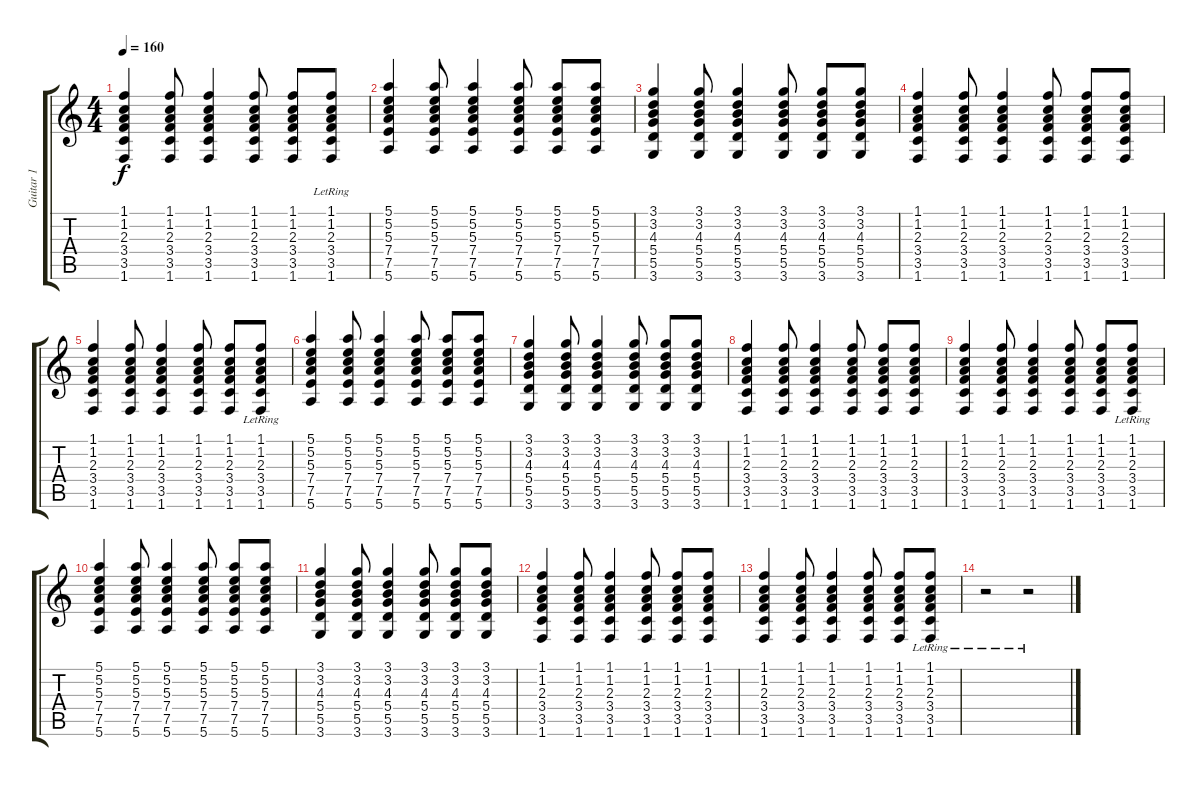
\track ("Guitar 1" "Guitar 1") {instrument acousticguitarsteel}
\staff {score tabs}
\tuning (E4 B3 G3 D3 A2 E2) {hide}
\ts (4 4)
\tempo 160
\clef g2
\ks c
(1.1 1.2 2.3 3.4 3.5 1.6).4{dy f} (1.1 1.2 2.3 3.4 3.5 1.6).8 (1.1 1.2 2.3 3.4 3.5 1.6).4 (1.1 1.2 2.3 3.4 3.5 1.6).8 (1.1 1.2 2.3 3.4 3.5 1.6).8 (1.1{lr} 1.2{lr} 2.3{lr} 3.4 3.5{lr} 1.6{lr}).8 |
(5.1 5.2 5.3 7.4 7.5 5.6).4 (5.1 5.2 5.3 7.4 7.5 5.6).8 (5.1 5.2 5.3 7.4 7.5 5.6).4 (5.1 5.2 5.3 7.4 7.5 5.6).8 (5.1 5.2 5.3 7.4 7.5 5.6).8 (5.1 5.2 5.3 7.4 7.5 5.6).8 |
(3.1 3.2 4.3 5.4 5.5 3.6).4 (3.1 3.2 4.3 5.4 5.5 3.6).8 (3.1 3.2 4.3 5.4 5.5 3.6).4 (3.1 3.2 4.3 5.4 5.5 3.6).8 (3.1 3.2 4.3 5.4 5.5 3.6).8 (3.1 3.2 4.3 5.4 5.5 3.6).8 |
(1.1 1.2 2.3 3.4 3.5 1.6).4 (1.1 1.2 2.3 3.4 3.5 1.6).8 (1.1 1.2 2.3 3.4 3.5 1.6).4 (1.1 1.2 2.3 3.4 3.5 1.6).8 (1.1 1.2 2.3 3.4 3.5 1.6).8 (1.1 1.2 2.3 3.4 3.5 1.6).8 |
(1.1 1.2 2.3 3.4 3.5 1.6).4 (1.1 1.2 2.3 3.4 3.5 1.6).8 (1.1 1.2 2.3 3.4 3.5 1.6).4 (1.1 1.2 2.3 3.4 3.5 1.6).8 (1.1 1.2 2.3 3.4 3.5 1.6).8 (1.1{lr} 1.2{lr} 2.3{lr} 3.4 3.5{lr} 1.6{lr}).8 |
(5.1 5.2 5.3 7.4 7.5 5.6).4 (5.1 5.2 5.3 7.4 7.5 5.6).8 (5.1 5.2 5.3 7.4 7.5 5.6).4 (5.1 5.2 5.3 7.4 7.5 5.6).8 (5.1 5.2 5.3 7.4 7.5 5.6).8 (5.1 5.2 5.3 7.4 7.5 5.6).8 |
(3.1 3.2 4.3 5.4 5.5 3.6).4 (3.1 3.2 4.3 5.4 5.5 3.6).8 (3.1 3.2 4.3 5.4 5.5 3.6).4 (3.1 3.2 4.3 5.4 5.5 3.6).8 (3.1 3.2 4.3 5.4 5.5 3.6).8 (3.1 3.2 4.3 5.4 5.5 3.6).8 |
(1.1 1.2 2.3 3.4 3.5 1.6).4 (1.1 1.2 2.3 3.4 3.5 1.6).8 (1.1 1.2 2.3 3.4 3.5 1.6).4 (1.1 1.2 2.3 3.4 3.5 1.6).8 (1.1 1.2 2.3 3.4 3.5 1.6).8 (1.1 1.2 2.3 3.4 3.5 1.6).8 |
(1.1 1.2 2.3 3.4 3.5 1.6).4 (1.1 1.2 2.3 3.4 3.5 1.6).8 (1.1 1.2 2.3 3.4 3.5 1.6).4 (1.1 1.2 2.3 3.4 3.5 1.6).8 (1.1 1.2 2.3 3.4 3.5 1.6).8 (1.1{lr} 1.2{lr} 2.3{lr} 3.4 3.5{lr} 1.6{lr}).8 |
(5.1 5.2 5.3 7.4 7.5 5.6).4 (5.1 5.2 5.3 7.4 7.5 5.6).8 (5.1 5.2 5.3 7.4 7.5 5.6).4 (5.1 5.2 5.3 7.4 7.5 5.6).8 (5.1 5.2 5.3 7.4 7.5 5.6).8 (5.1 5.2 5.3 7.4 7.5 5.6).8 |
(3.1 3.2 4.3 5.4 5.5 3.6).4 (3.1 3.2 4.3 5.4 5.5 3.6).8 (3.1 3.2 4.3 5.4 5.5 3.6).4 (3.1 3.2 4.3 5.4 5.5 3.6).8 (3.1 3.2 4.3 5.4 5.5 3.6).8 (3.1 3.2 4.3 5.4 5.5 3.6).8 |
(1.1 1.2 2.3 3.4 3.5 1.6).4 (1.1 1.2 2.3 3.4 3.5 1.6).8 (1.1 1.2 2.3 3.4 3.5 1.6).4 (1.1 1.2 2.3 3.4 3.5 1.6).8 (1.1 1.2 2.3 3.4 3.5 1.6).8 (1.1 1.2 2.3 3.4 3.5 1.6).8 |
(1.1 1.2 2.3 3.4 3.5 1.6).4 (1.1 1.2 2.3 3.4 3.5 1.6).8 (1.1 1.2 2.3 3.4 3.5 1.6).4 (1.1 1.2 2.3 3.4 3.5 1.6).8 (1.1 1.2 2.3 3.4 3.5 1.6).8 (1.1{lr} 1.2{lr} 2.3{lr} 3.4 3.5{lr} 1.6{lr}).8 |
r.2 r.2
